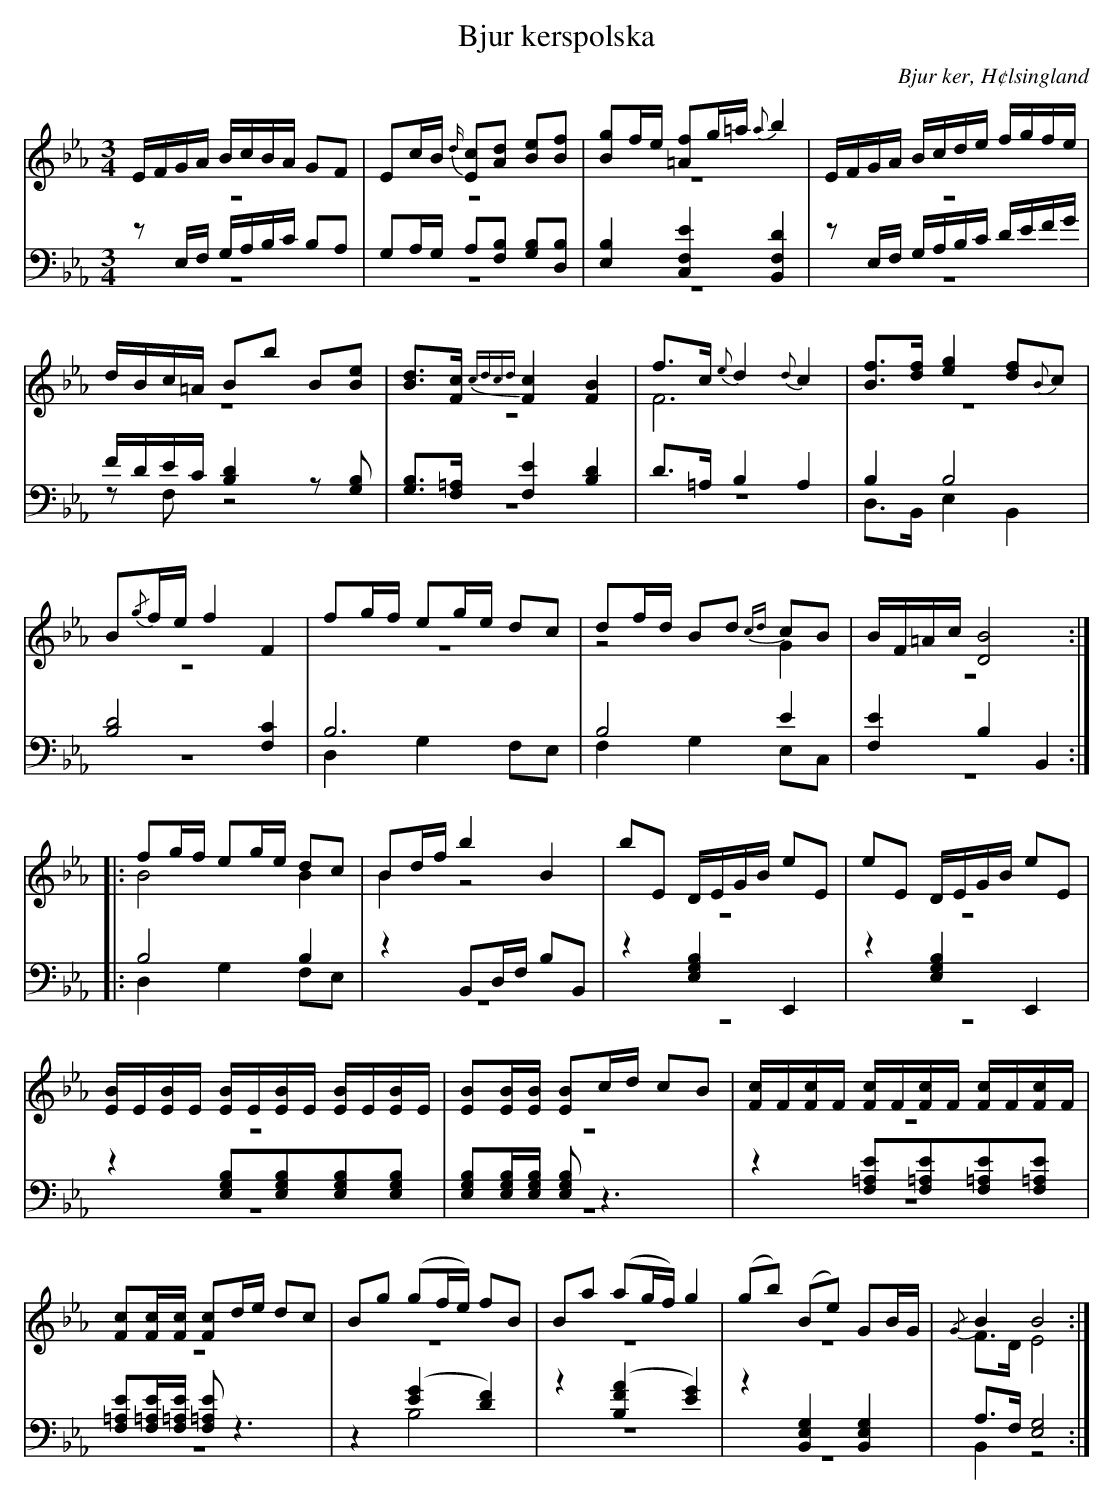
X:1
T: Bjur kerspolska
O: Bjur ker, H¢lsingland
M: 3/4
L: 1/8
K: Eb
V:1
V:2 merge
V:3
V:4 merge
V:1
E/F/G/A/ B/c/B/A/ GF|Ec/B/ {d/}[Ec][Ad] [Be][Bf]|[Bg]f/e/ [=Af]g/=a/ {a}b2|E/F/G/A/ B/c/d/e/ f/g/f/e/|
d/B/c/=A/ Bb B[Be]|[Bd]>[Fc] {c8/5d8/5c8/5d8/5}[F2c2] [F2B2]|f>c {e}d2 {d}c2|[Bf]>[df] [e2g2] [df]{B}c|
B{/g}f/e/ f2 F2|fg/f/ eg/e/ dc|df/d/ Bd {cd}cB|B/F/=A/c/ [D4B4]:|
|:fg/f/ eg/e/ dc|Bd/f/ b2 B2|bE D/E/G/B/ eE|eE D/E/G/B/ eE|
[E/B/]E/[E/B/]E/ [E/B/]E/[E/B/]E/ [E/B/]E/[E/B/]E/|[EB][E/B/][E/B/] [EB]c/d/ cB|[F/c/]F/[F/c/]F/ [F/c/]F/[F/c/]F/ [F/c/]F/[F/c/]F/|[Fc][F/c/][F/c/] [Fc]d/e/ dc|Bg (gf/e/) fB|Ba (ag/f/) g2|(gb) (Be) GB/G/|{/G}B2 B4:|
V:2
z6|z6|z6|z6|
z6|z6|F6|z6|
z6|z6|z4 G2|z6:|
|:B4 B2|B2 z4|z6|z6|
z6|z6|z6|z6|
z6|z6|z6|F>D E4:|
V:3 clef=bass
zE,/F,/ G,/A,/B,/C/ B,A,|G,A,/G,/ A,[F,B,] [G,B,][D,B,]|[E,2B,2] [C,2F,2E2] [B,,2F,2D2]|zE,/F,/ G,/A,/B,/C/ D/E/F/G/|
F/D/E/C/ [B,2D2]z[G,B,]|[G,B,]>[F,=A,] [F,2E2] [B,2D2]|D>=A, B,2 A,2|B,2 B,4|
[B,4D4] [F,2C2]|B,6|B,4 E2|[F,2E2] B,2 B,,2:|
|:B,4 B,2|z2 B,,D,/F,/ B,B,,|z2 [E,2G,2B,2] E,,2|z2 [E,2G,2B,2] E,,2|
z2 [E,G,B,][E,G,B,][E,G,B,][E,G,B,]|[E,G,B,][E,/G,/B,/][E,/G,/B,/] [E,G,B,] z3|z2 [F,=A,E][F,=A,E][F,=A,E][F,=A,E]|[F,=A,E][F,/=A,/E/][F,/=A,/E/] [F,=A,E] z3|
z2 ([E2G2] [D2F2])|z2 ([B,2F2A2] [E2G2])|z2 [B,,2E,2G,2] [B,,2E,2G,2]|A,>F, [E,4G,4]:|
V:4  clef=bass
z6|z6|z6|z6|
zF, z4|z6|z6|D,>B,, E,2 B,,2|
z6|D,2 G,2 F,E,|F,2 G,2 E,C,|z6:|
|:D,2 G,2 F,E,|z6|z6|z6|
z6|z6|z6|z6|
z2 B,4|z6|z6|B,,2 z4:|
